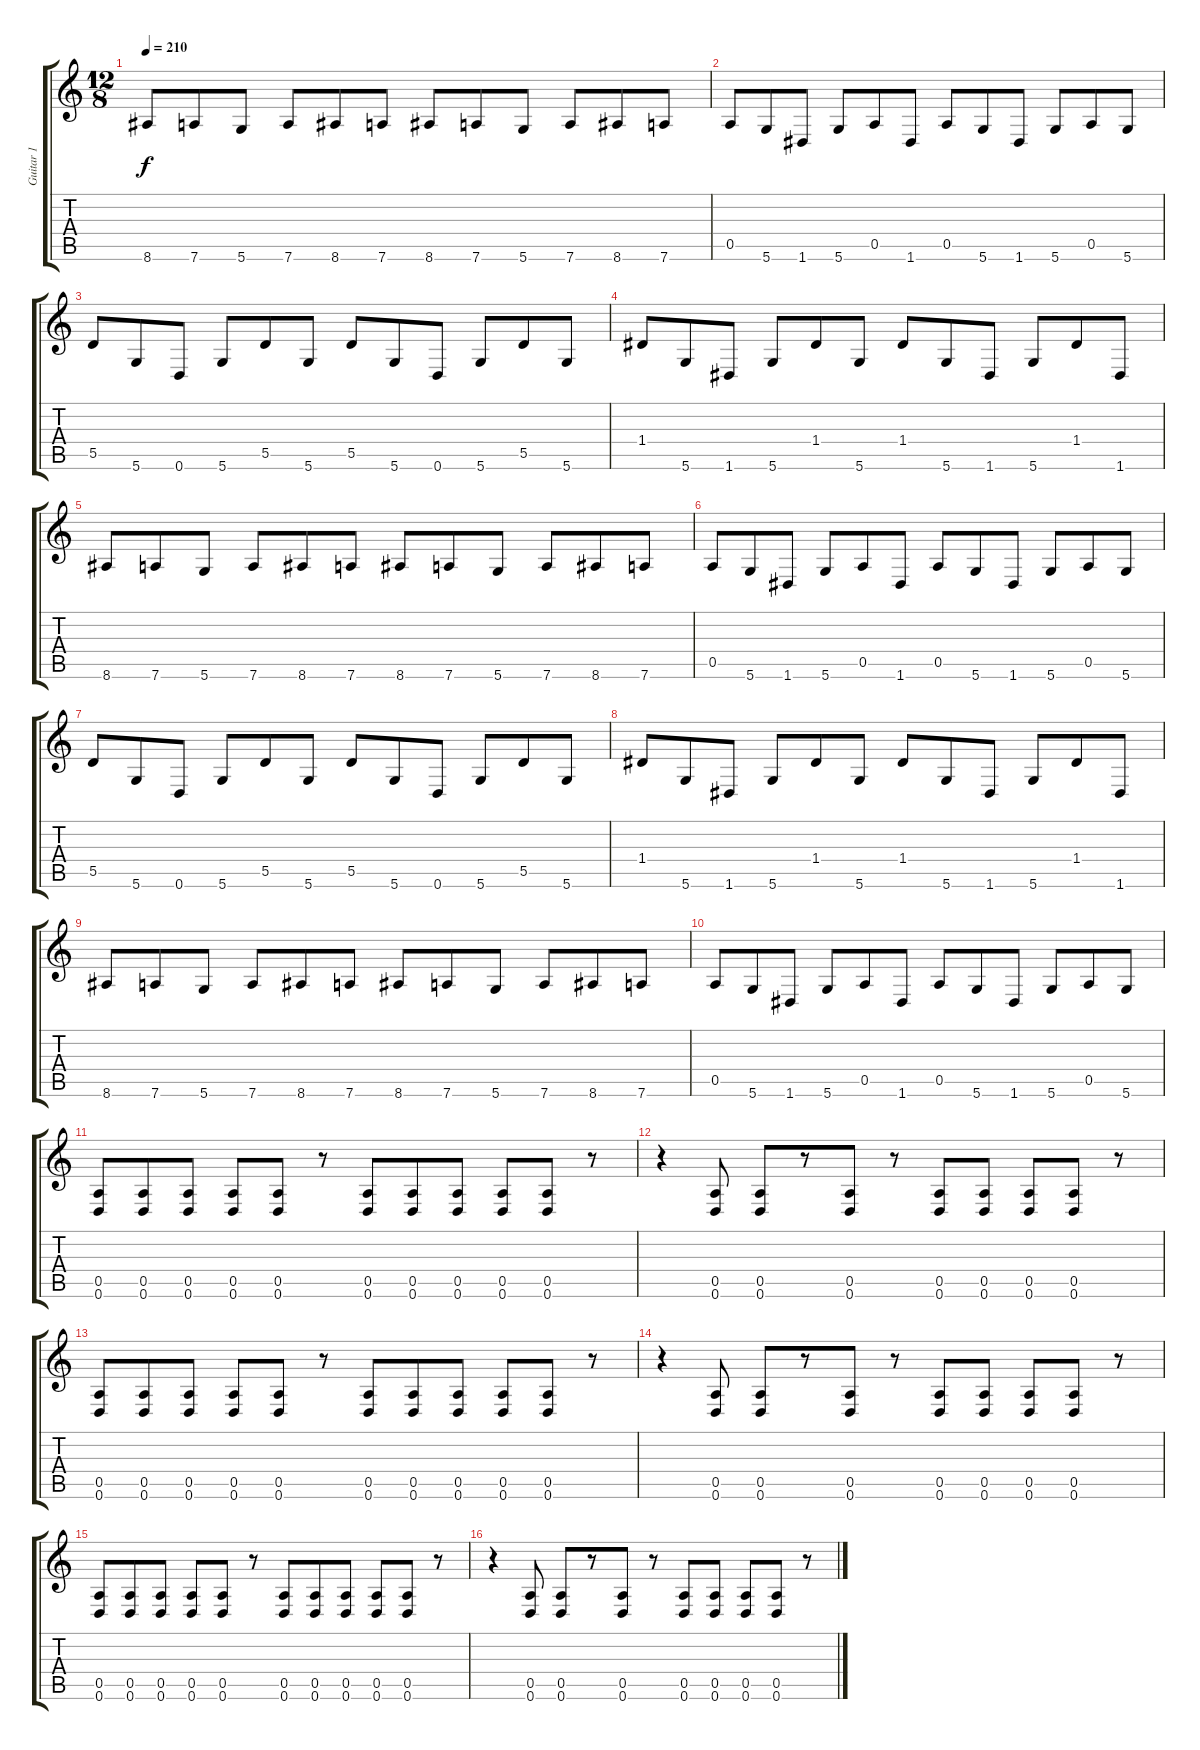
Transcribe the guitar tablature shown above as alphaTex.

\track ("Guitar 1" "Guitar 1") {instrument distortionguitar}
\staff {score tabs}
\tuning (E4 B3 G3 D3 A2 D2) {hide}
\ts (12 8)
\tempo 210
\clef g2
\ks c
8.6.8{dy f} 7.6.8 5.6.8 7.6.8 8.6.8 7.6.8 8.6.8 7.6.8 5.6.8 7.6.8 8.6.8 7.6.8 |
0.5.8 5.6.8 1.6.8 5.6.8 0.5.8 1.6.8 0.5.8 5.6.8 1.6.8 5.6.8 0.5.8 5.6.8 |
5.5.8 5.6.8 0.6.8 5.6.8 5.5.8 5.6.8 5.5.8 5.6.8 0.6.8 5.6.8 5.5.8 5.6.8 |
1.4.8 5.6.8 1.6.8 5.6.8 1.4.8 5.6.8 1.4.8 5.6.8 1.6.8 5.6.8 1.4.8 1.6.8 |
8.6.8 7.6.8 5.6.8 7.6.8 8.6.8 7.6.8 8.6.8 7.6.8 5.6.8 7.6.8 8.6.8 7.6.8 |
0.5.8 5.6.8 1.6.8 5.6.8 0.5.8 1.6.8 0.5.8 5.6.8 1.6.8 5.6.8 0.5.8 5.6.8 |
5.5.8 5.6.8 0.6.8 5.6.8 5.5.8 5.6.8 5.5.8 5.6.8 0.6.8 5.6.8 5.5.8 5.6.8 |
1.4.8 5.6.8 1.6.8 5.6.8 1.4.8 5.6.8 1.4.8 5.6.8 1.6.8 5.6.8 1.4.8 1.6.8 |
8.6.8 7.6.8 5.6.8 7.6.8 8.6.8 7.6.8 8.6.8 7.6.8 5.6.8 7.6.8 8.6.8 7.6.8 |
0.5.8 5.6.8 1.6.8 5.6.8 0.5.8 1.6.8 0.5.8 5.6.8 1.6.8 5.6.8 0.5.8 5.6.8 |
(0.5 0.6).8 (0.5 0.6).8 (0.5 0.6).8 (0.5 0.6).8 (0.5 0.6).8 r.8 (0.5 0.6).8 (0.5 0.6).8 (0.5 0.6).8 (0.5 0.6).8 (0.5 0.6).8 r.8 |
r.4 (0.5 0.6).8 (0.5 0.6).8 r.8 (0.5 0.6).8 r.8 (0.5 0.6).8 (0.5 0.6).8 (0.5 0.6).8 (0.5 0.6).8 r.8 |
(0.5 0.6).8 (0.5 0.6).8 (0.5 0.6).8 (0.5 0.6).8 (0.5 0.6).8 r.8 (0.5 0.6).8 (0.5 0.6).8 (0.5 0.6).8 (0.5 0.6).8 (0.5 0.6).8 r.8 |
r.4 (0.5 0.6).8 (0.5 0.6).8 r.8 (0.5 0.6).8 r.8 (0.5 0.6).8 (0.5 0.6).8 (0.5 0.6).8 (0.5 0.6).8 r.8 |
(0.5 0.6).8 (0.5 0.6).8 (0.5 0.6).8 (0.5 0.6).8 (0.5 0.6).8 r.8 (0.5 0.6).8 (0.5 0.6).8 (0.5 0.6).8 (0.5 0.6).8 (0.5 0.6).8 r.8 |
r.4 (0.5 0.6).8 (0.5 0.6).8 r.8 (0.5 0.6).8 r.8 (0.5 0.6).8 (0.5 0.6).8 (0.5 0.6).8 (0.5 0.6).8 r.8
